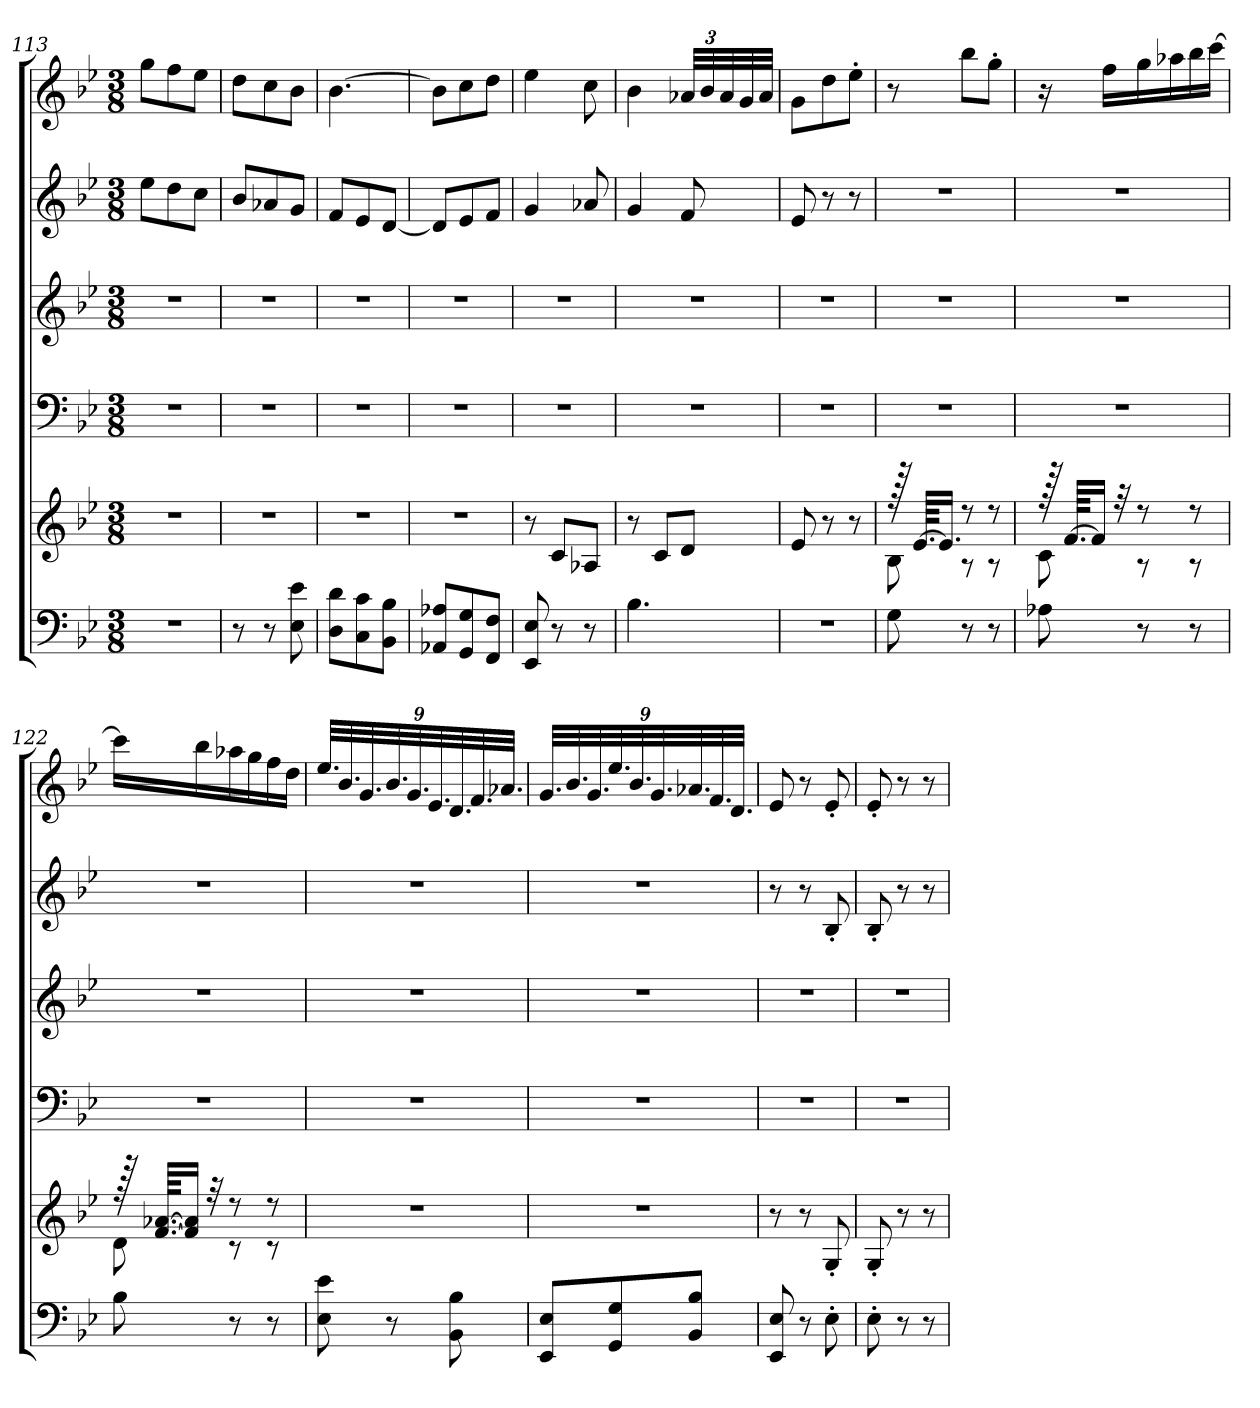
**kern	**kern	**kern	**kern	**kern	**kern
*part5	*part4	*part3	*part2	*part2	*part1
*staff6	*staff5	*staff4	*staff3	*staff2	*staff1
*clefF4	*clefG2	*clefF4	*clefG2	*clefG2	*clefG2
*k[b-e-]	*k[b-e-]	*k[b-e-]	*k[b-e-]	*k[b-e-]	*k[b-e-]
*M3/8	*M3/8	*M3/8	*M3/8	*M3/8	*M3/8
=113	=113	=113	=113	=113	=113
4.r	4.r	4.r	4.r	8ee-\L	8gg\L
.	.	.	.	8dd\	8ff\
.	.	.	.	8cc\J	8ee-\J
=114	=114	=114	=114	=114	=114
8r	4.r	4.r	4.r	8b-/L	8dd\L
8r	.	.	.	8a-X/	8cc\
8E-\ 8e-\	.	.	.	8g/J	8b-\J
=115	=115	=115	=115	=115	=115
*	*	*	*	*	*MM58
8D\ 8d\L	4.r	4.r	4.r	8f/L	[4.b-\
8C\ 8c\	.	.	.	8e-/	.
8BB-\ 8B-\J	.	.	.	[8d/J	.
=116	=116	=116	=116	=116	=116
8AA-X/ 8A-X/L	4.r	4.r	4.r	8d/L]	8b-\L]
8GG/ 8G/	.	.	.	8e-/	8cc\
8FF/ 8F/J	.	.	.	8f/J	8dd\J
=117	=117	=117	=117	=117	=117
*	*	*	*	*	*MM58
8EE-/ 8E-/	8r	4.r	4.r	4g/	4ee-\
8r	8c/L	.	.	.	.
8r	8A-X/J	.	.	8a-X/	8cc\
!!LO:PB:g=z
=118	=118	=118	=118	=118	=118
4.B-\	8r	4.r	4.r	4g/	4b-\
.	8c/L	.	.	.	.
*	*	*	*	*	*Xbrackettup
.	8d/J	.	.	8f/	48a-X/LLL
.	.	.	.	.	48b-/
.	.	.	.	.	48a-/
.	.	.	.	.	32g/
*	*	*	*	*	*MM56
.	.	.	.	.	32a-/JJJ
=119	=119	=119	=119	=119	=119
*	*	*	*	*	*MM58
4.r	8e-/	4.r	4.r	8e-/	8g\L
.	8r	.	.	8r	8dd\
.	8r	.	.	8r	8ee-'\J
=120	=120	=120	=120	=120	=120
*	*	*	*	*	*MM58
*	*^	*	*	*	*
8G\	128r	8B-\	4.r	4.r	4.r	8r
.	[64.e-/KKLL	.	.	.	.	.
.	16.e-/JJ]	.	.	.	.	.
8r	8r	8r	.	.	.	8bb-\L
8r	8r	8r	.	.	.	8gg'\J
=121	=121	=121	=121	=121	=121	=121
*	*	*	*	*	*	*MM58
8A-X\	128r	8c\	4.r	4.r	4.r	16r
.	[64.f/KKLL	.	.	.	.	.
.	16f/JJ]	.	.	.	.	.
.	.	.	.	.	.	16ff\LL
.	32r	.	.	.	.	.
8r	8r	8r	.	.	.	16gg\
.	.	.	.	.	.	16aa-X\
8r	8r	8r	.	.	.	16bb-\
.	.	.	.	.	.	[16ccc\JJ
=122	=122	=122	=122	=122	=122	=122
*	*	*	*	*	*	*MM58
8B-\	128r	8d\	4.r	4.r	4.r	16ccc\LL]
.	[64.f/ [64.a-X/KKLL	.	.	.	.	.
.	16f/] 16a-/]JJ	.	.	.	.	.
.	.	.	.	.	.	16bb-\
.	32r	.	.	.	.	.
8r	8r	8r	.	.	.	16aa-X\
.	.	.	.	.	.	16gg\
8r	8r	8r	.	.	.	16ff\
.	.	.	.	.	.	16dd\JJ
*	*v	*v	*	*	*	*
!!LO:LB:g=z
=123	=123	=123	=123	=123	=123
*	*	*	*	*	*MM58
8E-\ 8e-\	4.r	4.r	4.r	4.r	36.ee-/LLL
.	.	.	.	.	36.b-/
.	.	.	.	.	36.g/
8r	.	.	.	.	36.b-/
.	.	.	.	.	36.g/
.	.	.	.	.	36.e-/
8BB-\ 8B-\	.	.	.	.	36.d/
.	.	.	.	.	36.f/
.	.	.	.	.	36.a-X/JJJ
=124	=124	=124	=124	=124	=124
8EE-/ 8E-/L	4.r	4.r	4.r	4.r	36.g/LLL
.	.	.	.	.	36.b-/
.	.	.	.	.	36.g/
8GG/ 8G/	.	.	.	.	36.ee-/
.	.	.	.	.	36.b-/
.	.	.	.	.	36.g/
8BB-/ 8B-/J	.	.	.	.	36.a-X/
.	.	.	.	.	36.f/
.	.	.	.	.	36.d/JJJ
=125	=125	=125	=125	=125	=125
8EE-/ 8E-/	8r	4.r	4.r	8r	8e-/
8r	8r	.	.	8r	8r
8E-'\	8G'/	.	.	8B-'/	8e-'/
=126	=126	=126	=126	=126	=126
8E-'\	8G'/	4.r	4.r	8B-'/	8e-'/
8r	8r	.	.	8r	8r
8r	8r	.	.	8r	8r
=	=	=	=	=	=
*-	*-	*-	*-	*-	*-
